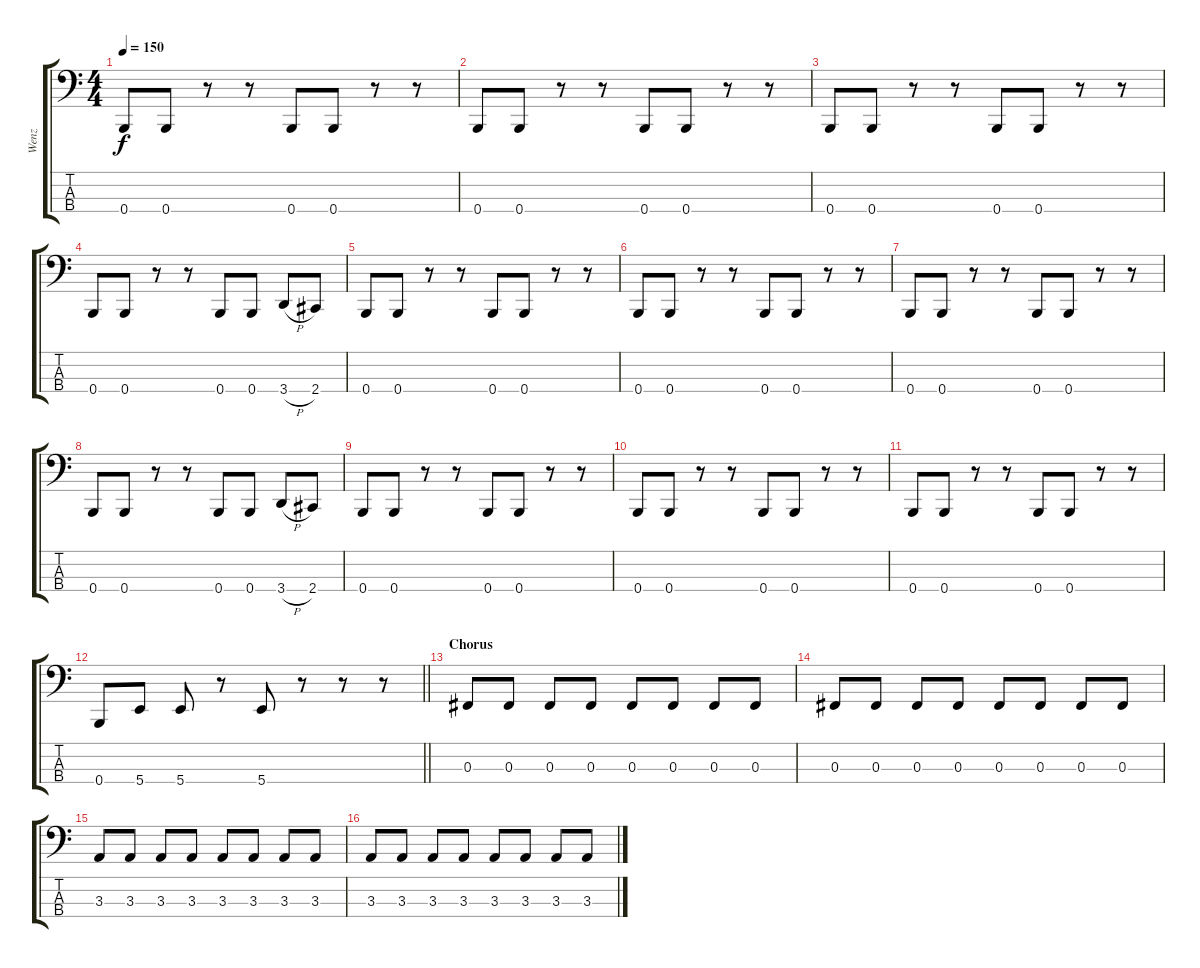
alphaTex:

\track ("Wenz" "Wenz") {instrument electricbasspick}
\staff {score tabs}
\tuning (E2 B1 Gb1 B0) {hide}
\ts (4 4)
\tempo 150
\clef f4
\ks c
0.4.8{dy f} 0.4.8 r.8 r.8 0.4.8 0.4.8 r.8 r.8 |
0.4.8 0.4.8 r.8 r.8 0.4.8 0.4.8 r.8 r.8 |
0.4.8 0.4.8 r.8 r.8 0.4.8 0.4.8 r.8 r.8 |
0.4.8 0.4.8 r.8 r.8 0.4.8 0.4.8 3.4{h}.8 2.4.8 |
0.4.8 0.4.8 r.8 r.8 0.4.8 0.4.8 r.8 r.8 |
0.4.8 0.4.8 r.8 r.8 0.4.8 0.4.8 r.8 r.8 |
0.4.8 0.4.8 r.8 r.8 0.4.8 0.4.8 r.8 r.8 |
0.4.8 0.4.8 r.8 r.8 0.4.8 0.4.8 3.4{h}.8 2.4.8 |
0.4.8 0.4.8 r.8 r.8 0.4.8 0.4.8 r.8 r.8 |
0.4.8 0.4.8 r.8 r.8 0.4.8 0.4.8 r.8 r.8 |
0.4.8 0.4.8 r.8 r.8 0.4.8 0.4.8 r.8 r.8 |
\barLineRight lightlight
0.4.8 5.4.8 5.4.8 r.8 5.4.8 r.8 r.8 r.8 |
\section ("" "Chorus")
0.3.8 0.3.8 0.3.8 0.3.8 0.3.8 0.3.8 0.3.8 0.3.8 |
0.3.8 0.3.8 0.3.8 0.3.8 0.3.8 0.3.8 0.3.8 0.3.8 |
3.3.8 3.3.8 3.3.8 3.3.8 3.3.8 3.3.8 3.3.8 3.3.8 |
3.3.8 3.3.8 3.3.8 3.3.8 3.3.8 3.3.8 3.3.8 3.3.8
